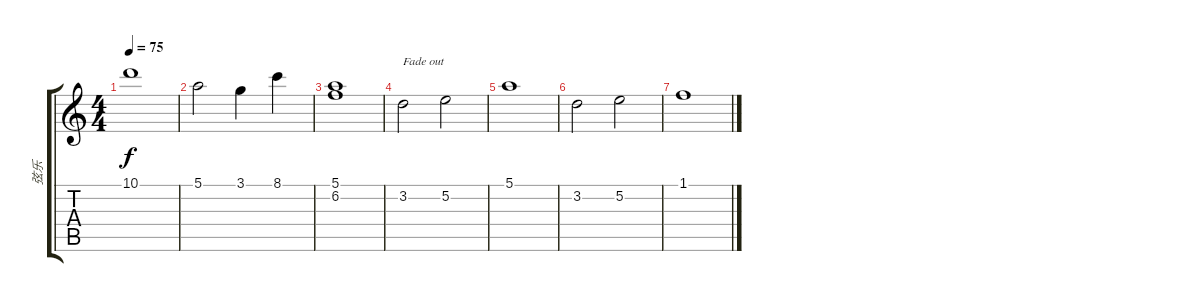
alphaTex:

\track ("弦乐" "弦乐") {instrument stringensemble1}
\staff {score tabs}
\tuning (E5 B4 G4 D4 A3 E3) {hide}
\ts (4 4)
\tempo 75
\clef g2
\ks c
10.1.1{dy f} |
5.1.2 3.1.4 8.1.4 |
(5.1 6.2).1 |
3.2.2{txt "Fade out" volume 5} 5.2.2 |
5.1.1 |
3.2.2{volume 0} 5.2.2 |
1.1.1
